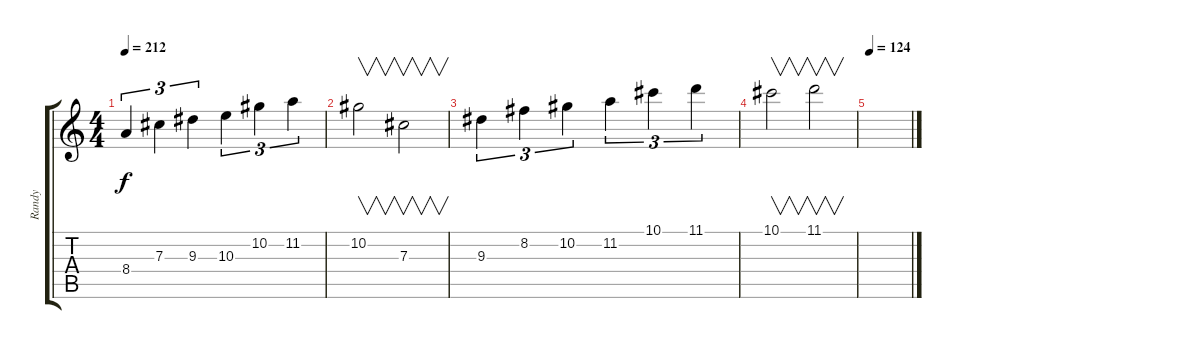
\track ("Randy" "Randy") {instrument distortionguitar}
\staff {score tabs}
\tuning (Eb4 Bb3 Gb3 Db3 Ab2 Eb2) {hide}
\ts (4 4)
\tempo 212
\clef g2
\ks c
8.4.4{tu (3 2) dy f} 7.3.4{tu (3 2)} 9.3.4{tu (3 2)} 10.3.4{tu (3 2)} 10.2.4{tu (3 2)} 11.2.4{tu (3 2)} |
10.2.2{v} 7.3.2{v} |
9.3.4{tu (3 2)} 8.2.4{tu (3 2)} 10.2.4{tu (3 2)} 11.2.4{tu (3 2)} 10.1.4{tu (3 2)} 11.1.4{tu (3 2)} |
10.1.2{v} 11.1.2{v} |
\tempo 124
